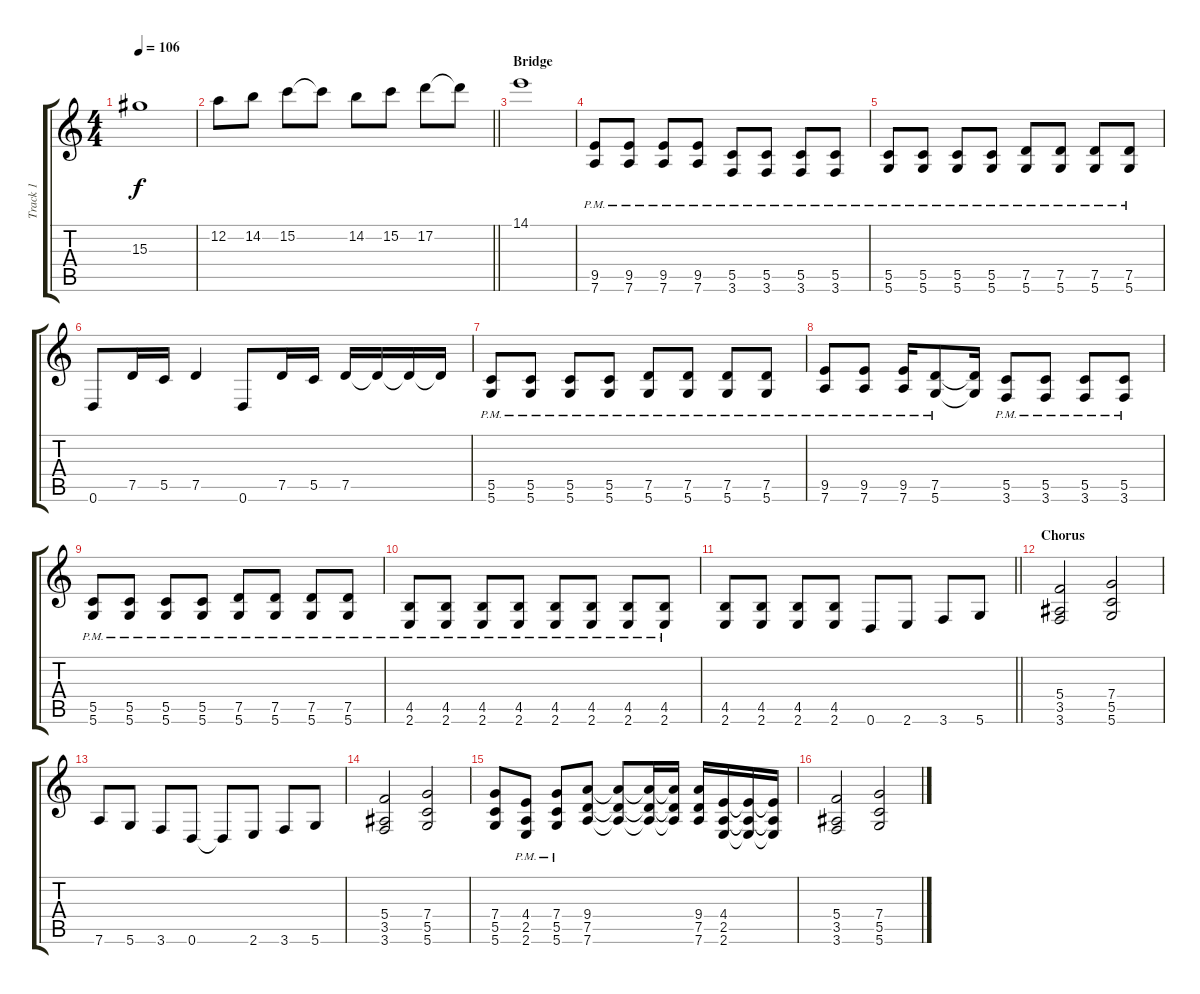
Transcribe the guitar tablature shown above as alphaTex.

\track ("Track 1" "Track 1") {instrument distortionguitar}
\staff {score tabs}
\tuning (D4 A3 F3 C3 G2 D2) {hide}
\ts (4 4)
\tempo 106
\clef g2
\ks c
15.3.1{dy f} |
\barLineRight lightlight
12.2.8 14.2.8 15.2.8 15.2{t}.8 14.2.8 15.2.8 17.2.8 17.2{t}.8 |
\section ("" "Bridge")
14.1.1 |
(9.5{pm} 7.6{pm}).8 (9.5{pm} 7.6{pm}).8 (9.5{pm} 7.6{pm}).8 (9.5{pm} 7.6{pm}).8 (5.5{pm} 3.6{pm}).8 (5.5{pm} 3.6{pm}).8 (5.5{pm} 3.6{pm}).8 (5.5{pm} 3.6{pm}).8 |
(5.5{pm} 5.6{pm}).8 (5.5{pm} 5.6{pm}).8 (5.5{pm} 5.6{pm}).8 (5.5{pm} 5.6{pm}).8 (7.5{pm} 5.6{pm}).8 (7.5{pm} 5.6{pm}).8 (7.5{pm} 5.6{pm}).8 (7.5{pm} 5.6{pm}).8 |
0.6.8 7.5.16 5.5.16 7.5.4 0.6.8 7.5.16 5.5.16 7.5.16 7.5{t}.16 7.5{t}.16 7.5{t}.16 |
(5.5{pm} 5.6{pm}).8 (5.5{pm} 5.6{pm}).8 (5.5{pm} 5.6{pm}).8 (5.5{pm} 5.6{pm}).8 (7.5{pm} 5.6{pm}).8 (7.5{pm} 5.6{pm}).8 (7.5{pm} 5.6{pm}).8 (7.5{pm} 5.6{pm}).8 |
(9.5{pm} 7.6{pm}).8 (9.5{pm} 7.6{pm}).8 (9.5{pm} 7.6{pm}).16 (7.5{pm} 5.6{pm}).8 (7.5{t} 5.6{t}).16 (5.5{pm} 3.6{pm}).8 (5.5{pm} 3.6{pm}).8 (5.5{pm} 3.6{pm}).8 (5.5{pm} 3.6{pm}).8 |
(5.5{pm} 5.6{pm}).8 (5.5{pm} 5.6{pm}).8 (5.5{pm} 5.6{pm}).8 (5.5{pm} 5.6{pm}).8 (7.5{pm} 5.6{pm}).8 (7.5{pm} 5.6{pm}).8 (7.5{pm} 5.6{pm}).8 (7.5{pm} 5.6{pm}).8 |
(4.5{pm} 2.6{pm}).8 (4.5{pm} 2.6{pm}).8 (4.5{pm} 2.6{pm}).8 (4.5{pm} 2.6{pm}).8 (4.5{pm} 2.6{pm}).8 (4.5{pm} 2.6{pm}).8 (4.5{pm} 2.6{pm}).8 (4.5{pm} 2.6{pm}).8 |
\barLineRight lightlight
(4.5 2.6).8 (4.5 2.6).8 (4.5 2.6).8 (4.5 2.6).8 0.6.8 2.6.8 3.6.8 5.6.8 |
\section ("" "Chorus")
(5.4 3.5 3.6).2 (7.4 5.5 5.6).2 |
7.6.8 5.6.8 3.6.8 0.6.8 0.6{t}.8 2.6.8 3.6.8 5.6.8 |
(5.4 3.5 3.6).2 (7.4 5.5 5.6).2 |
(7.4 5.5 5.6).8 (4.4{pm} 2.5{pm} 2.6{pm}).8 (7.4{pm} 5.5{pm} 5.6{pm}).8 (9.4 7.5 7.6).8 (9.4{t} 7.5{t} 7.6{t}).8 (9.4{t} 7.5{t} 7.6{t}).16 (9.4{t} 7.5{t} 7.6{t}).16 (9.4 7.5 7.6).16 (4.4 2.5 2.6).16 (4.4{t} 2.5{t} 2.6{t}).16 (4.4{t} 2.5{t} 2.6{t}).16 |
(5.4 3.5 3.6).2 (7.4 5.5 5.6).2
